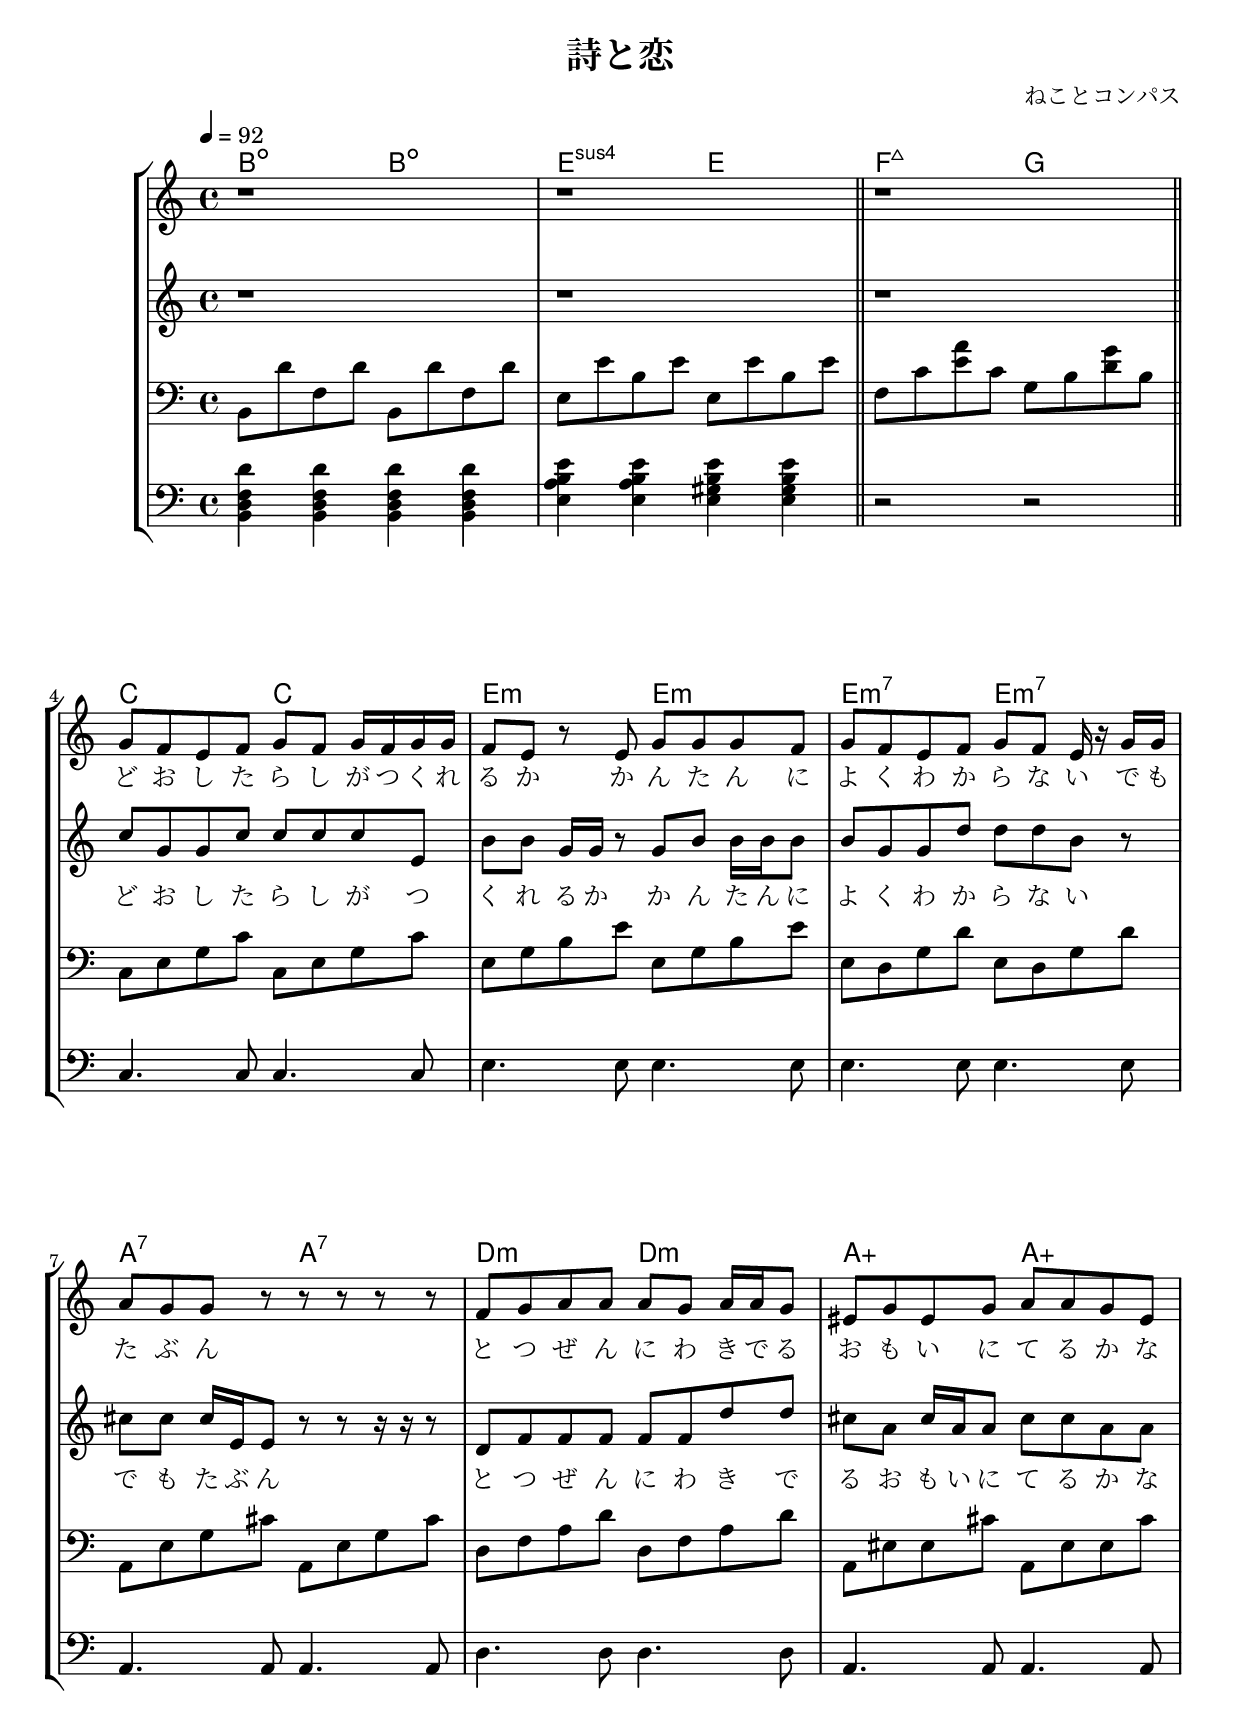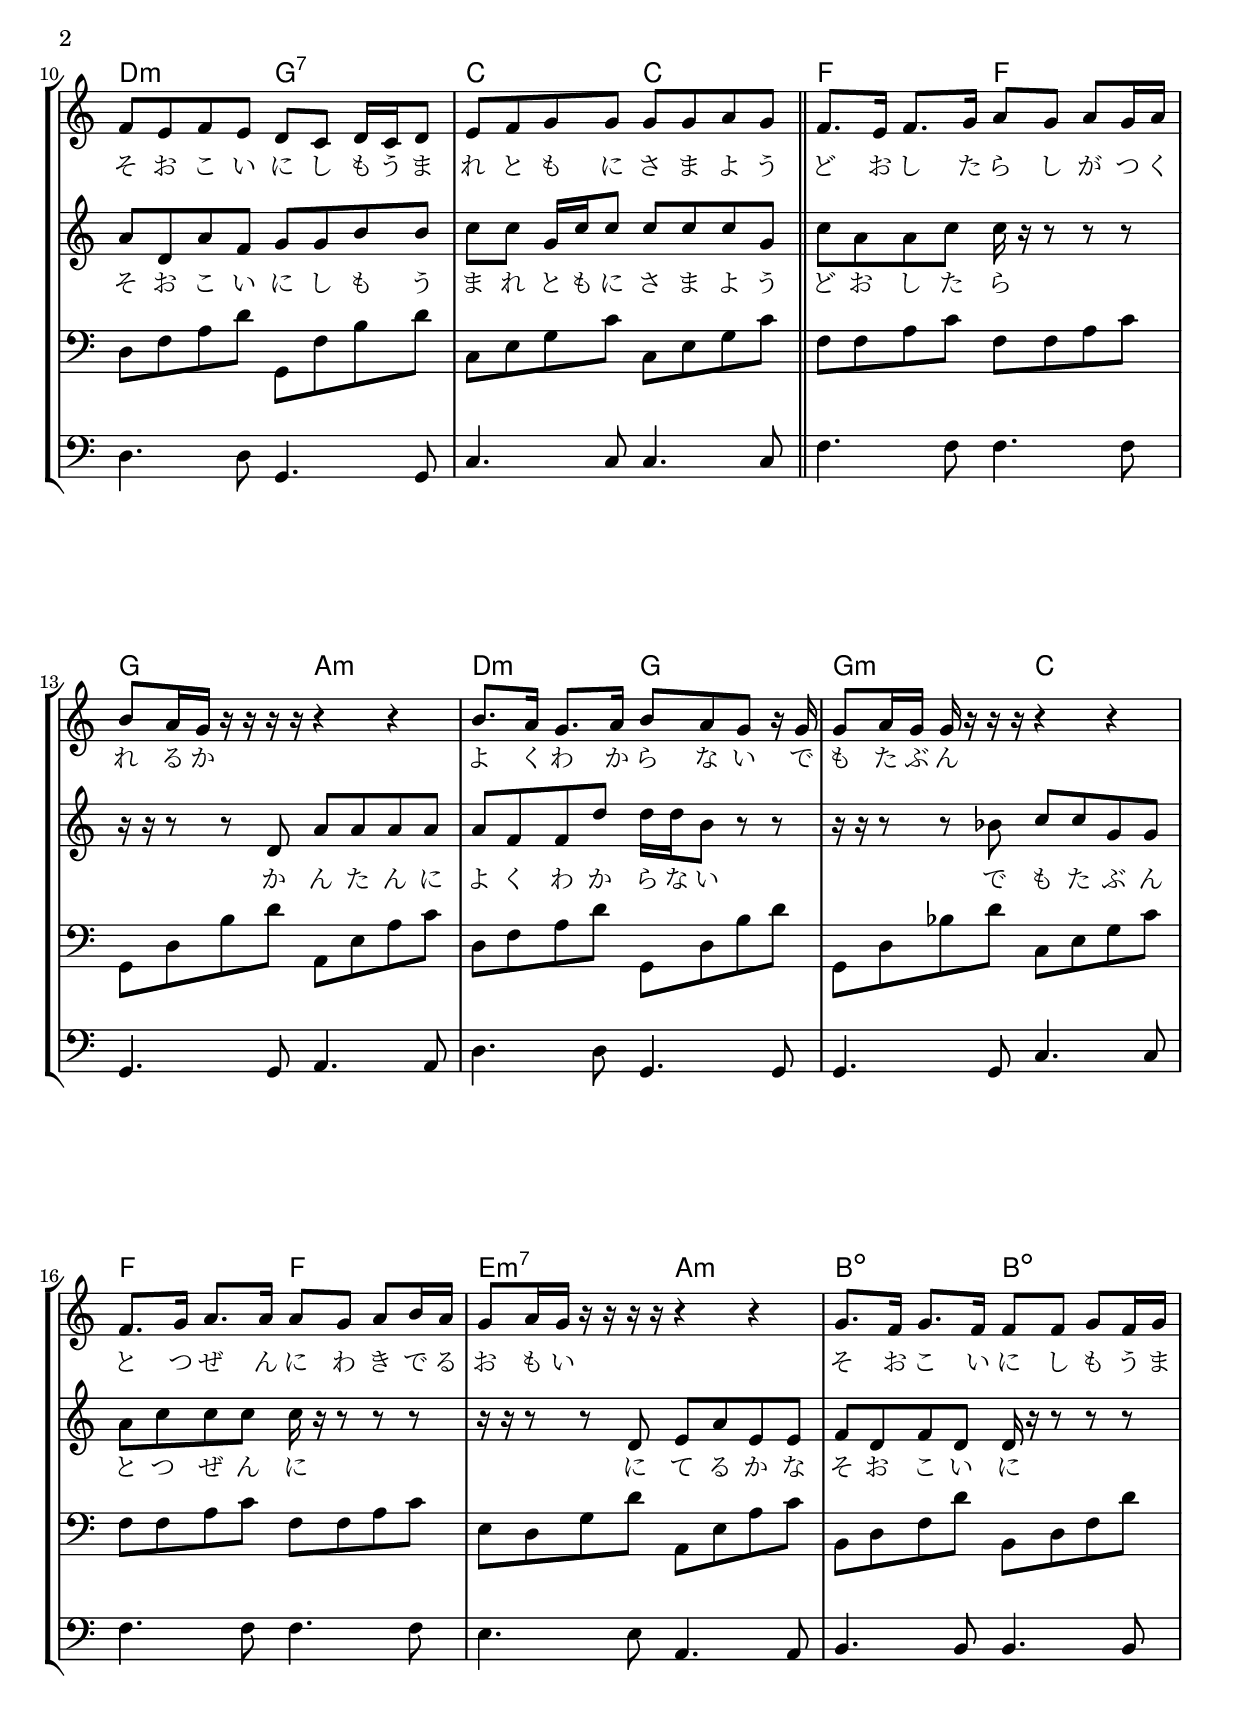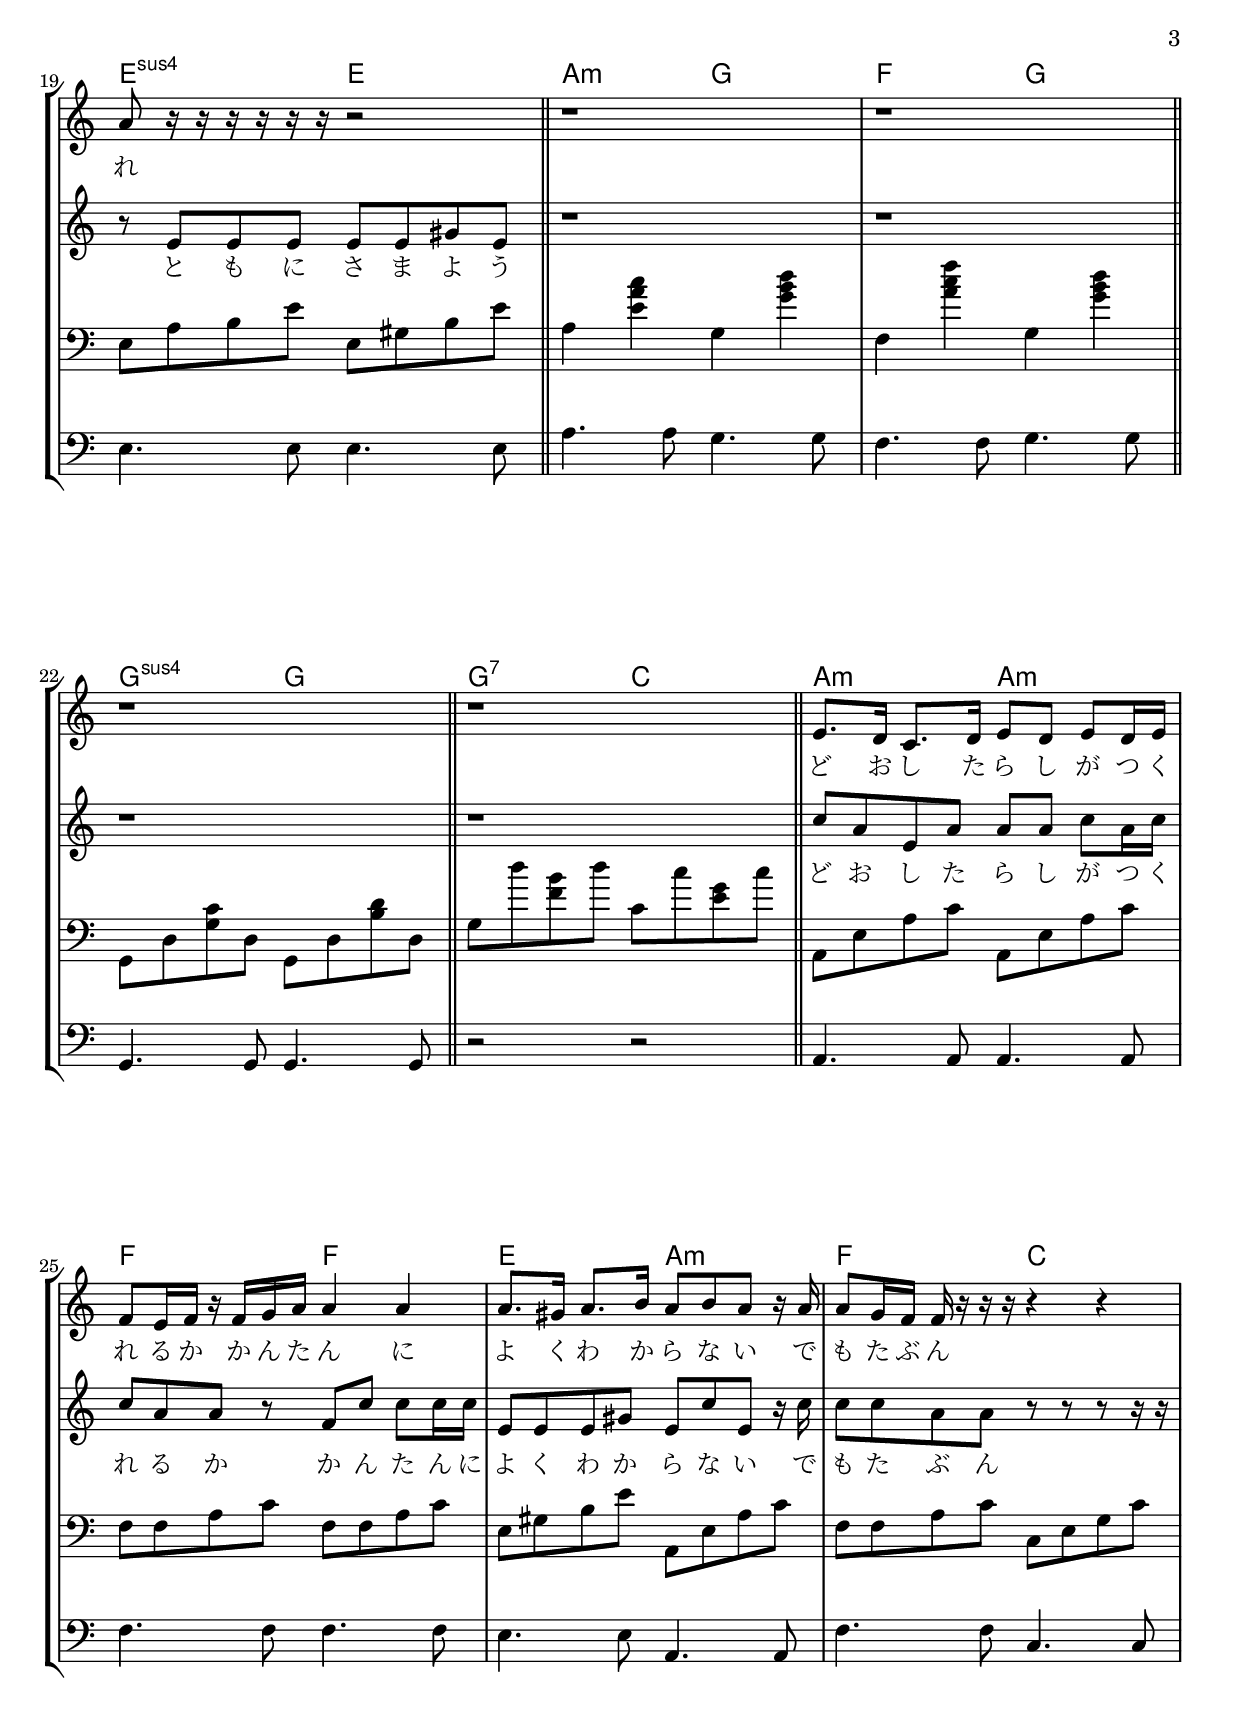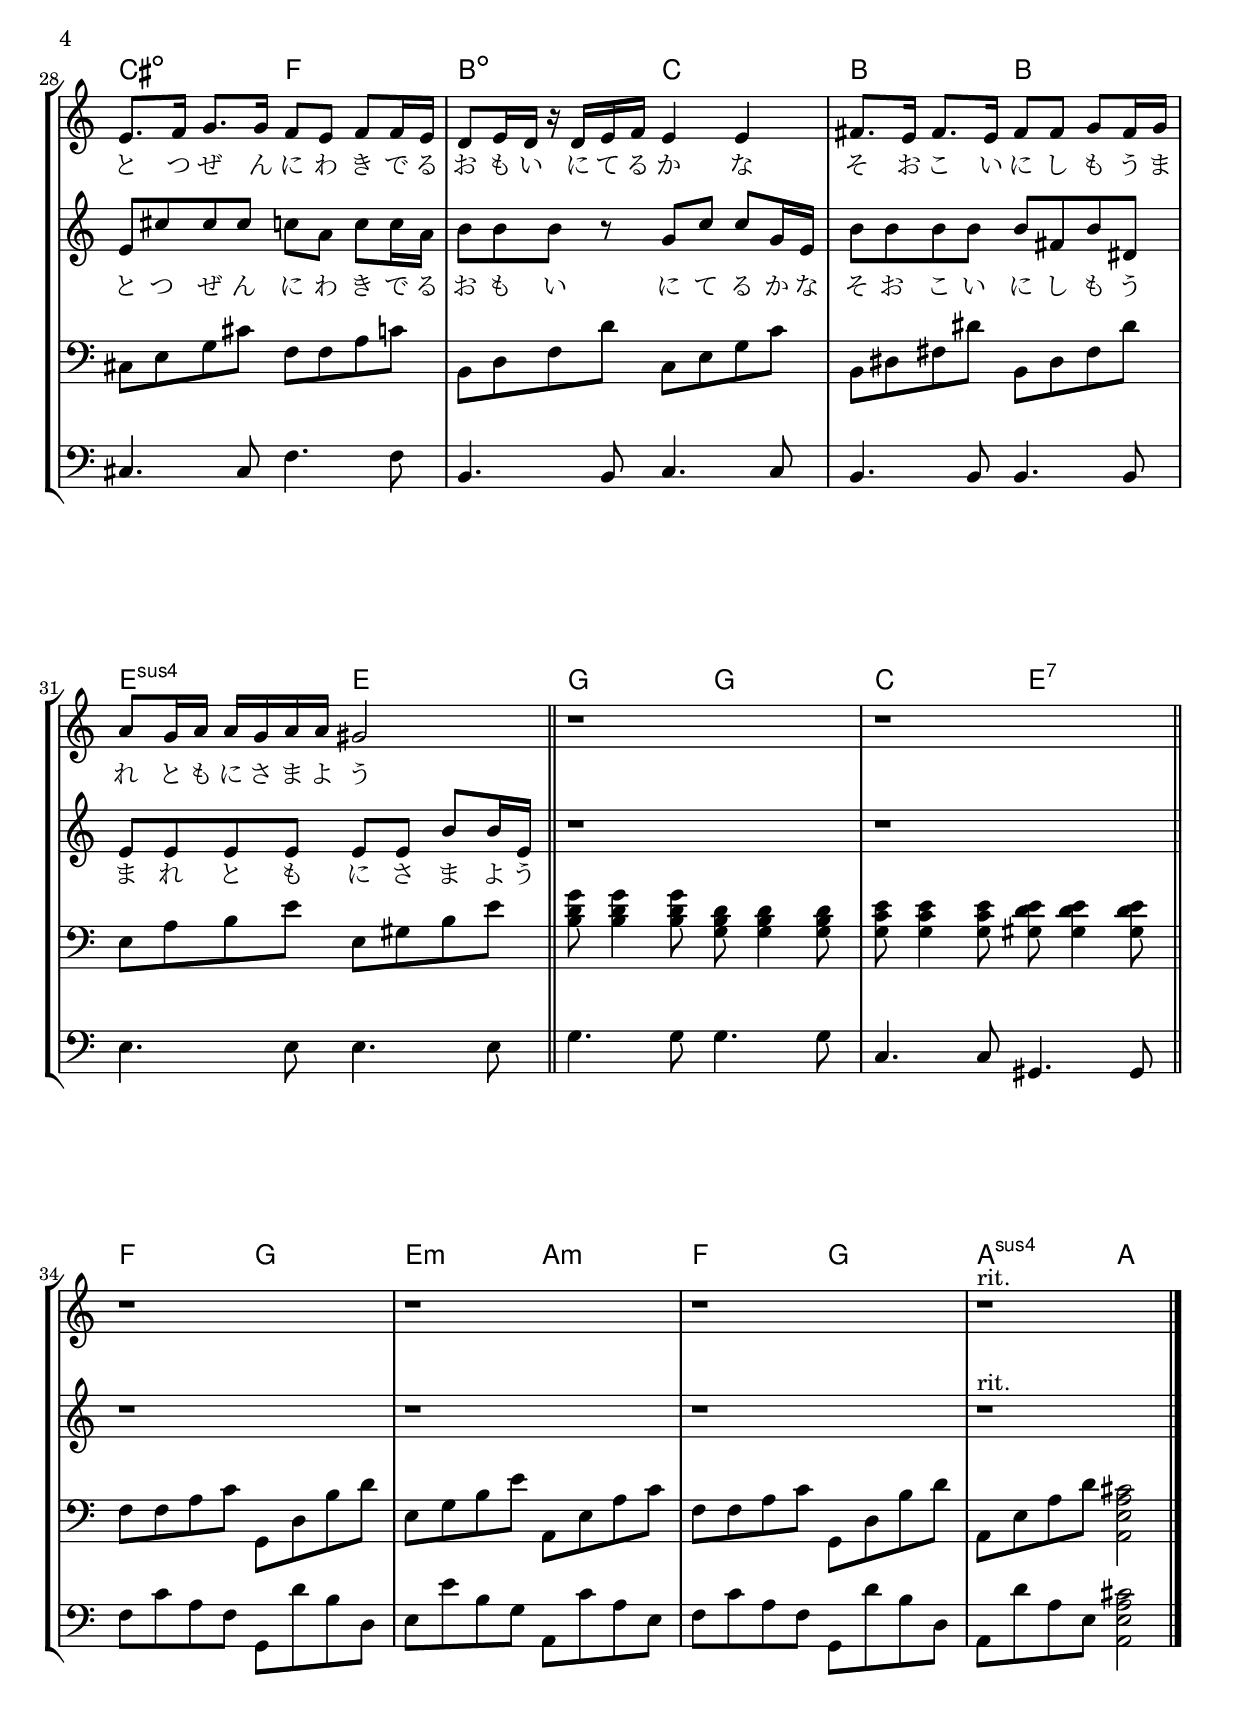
\version "2.12.1"

\header {
	title = \markup {詩と恋}
	composer = \markup \center-column {ねことコンパス}
}

harmony = \chordmode {
	b2:dim b:dim e:sus4 e 

	f:maj7 g 

	c c e:m e:m e:min7 e:min7 a:7 a:7 d:m d:m a:aug a:aug d:m g:7 c c 

	f f g a:m d:m g g:m c f f e:min7 a:m b:dim b:dim e:sus4 e 

	a:m g f g 

	g:sus4 g 

	g:7 c 

	a:m a:m f f e a:m f c cis:dim f b:dim c b b e:sus4 e 

	g g c e:7 

	f g e:m a:m f g a:sus4 a 
}

melody = {
	\key c \major
	\tempo 4 = 92
	r1 | r1   
	r1   
	\set Staff.midiInstrument = #"fss0.37"
	g'8  f'8  e'8  f'8  g'8  f'8  g'16  f'16  g'16  g'16 
	f'8  e'8  r8  e'8  g'8  g'8  g'8  f'8 
	g'8  f'8  e'8  f'8  g'8  f'8  e'16  r16  g'16  g'16 
	a'8  g'8  g'8  r8  r8  r8  r8  r8 
	f'8  g'8  a'8  a'8  a'8  g'8  a'16  a'16  g'8 
	eis'8  g'8  eis'8  g'8  a'8  a'8  g'8  eis'8 
	f'8  e'8  f'8  e'8  d'8  c'8  d'16  c'16  d'8 
	e'8  f'8  g'8  g'8  g'8  g'8  a'8  g'8
	\set Staff.midiInstrument = #"FX 4 (atmosphere)"
	f'8.  e'16  f'8.  g'16  a'8  g'8  a'8  g'16  a'16 
	b'8  a'16  g'16  r16  r16  r16  r16  r4  r4 
	b'8.  a'16  g'8.  a'16  b'8  a'8  g'8  r16  g'16 
	g'8  a'16  g'16  g'16  r16  r16  r16  r4  r4 
	f'8.  g'16  a'8.  a'16  a'8  g'8  a'8  b'16  a'16 
	g'8  a'16  g'16  r16  r16  r16  r16  r4  r4 
	g'8.  f'16  g'8.  f'16  f'8  f'8  g'8  f'16  g'16 
	a'8  r16  r16  r16  r16  r16  r16  r2
	r1 | r1   
	r1   
	r1   
	\set Staff.midiInstrument = #"mmi0.45"
	e'8.  d'16  c'8.  d'16  e'8  d'8  e'8  d'16  e'16 
	f'8  e'16  f'16  r16  f'16  g'16  a'16  a'4  a'4 
	a'8.  gis'16  a'8.  b'16  a'8  b'8  a'8  r16  a'16 
	a'8  g'16  f'16  f'16  r16  r16  r16  r4  r4 
	e'8.  f'16  g'8.  g'16  f'8  e'8  f'8  f'16  e'16 
	d'8  e'16  d'16  r16  d'16  e'16  f'16  e'4  e'4 
	fis'8.  e'16  fis'8.  e'16  fis'8  fis'8  g'8  fis'16  g'16 
	a'8  g'16  a'16  a'16  g'16  a'16  a'16  gis'2
	r1 | r1   
	r1 | r1 | r1 | r1^"rit." \bar "|."
}

words = \lyricmode {
	
	
	ど  お  し  た  ら  し  が  つ  く  れ  る  か  か  ん  た  ん  に  よ  く  わ  か  ら  な  い  で  も  た  ぶ  ん  と  つ  ぜ  ん  に  わ  き  で  る  お  も  い  に  て  る  か  な  そ  お  こ  い  に  し  も  う  ま  れ  と  も  に  さ  ま  よ  う  
	ど  お  し  た  ら  し  が  つ  く  れ  る  か  よ  く  わ  か  ら  な  い  で  も  た  ぶ  ん  と  つ  ぜ  ん  に  わ  き  で  る  お  も  い  そ  お  こ  い  に  し  も  う  ま  れ  
	
	
	
	ど  お  し  た  ら  し  が  つ  く  れ  る  か  か  ん  た  ん  に  よ  く  わ  か  ら  な  い  で  も  た  ぶ  ん  と  つ  ぜ  ん  に  わ  き  で  る  お  も  い  に  て  る  か  な  そ  お  こ  い  に  し  も  う  ま  れ  と  も  に  さ  ま  よ  う  
	
	
}

secondmelody = {
	\key c \major
	\tempo 4 = 92
	r1 | r1   
	r1   
	\set Staff.midiInstrument = #"mmi0.48"
	c''8  g'8  g'8  c''8  c''8  c''8  c''8  e'8 
	b'8  b'8  g'16  g'16  r8  g'8  b'8  b'16  b'16  b'8 
	b'8  g'8  g'8  d''8  d''8  d''8  b'8  r8 
	cis''8  cis''8  cis''16  e'16  e'8  r8  r8  r16  r16  r8 
	d'8  f'8  f'8  f'8  f'8  f'8  d''8  d''8 
	cis''8  a'8  cis''16  a'16  a'8  cis''8  cis''8  a'8  a'8 
	a'8  d'8  a'8  f'8  g'8  g'8  b'8  b'8 
	c''8  c''8  g'16  c''16  c''8  c''8  c''8  c''8  g'8
	\set Staff.midiInstrument = #"Synthbrass 1"
	c''8  a'8  a'8  c''8  c''16  r16  r8  r8  r8 
	r16  r16  r8  r8  d'8  a'8  a'8  a'8  a'8 
	a'8  f'8  f'8  d''8  d''16  d''16  b'8  r8  r8 
	r16  r16  r8  r8  bes'8  c''8  c''8  g'8  g'8 
	a'8  c''8  c''8  c''8  c''16  r16  r8  r8  r8 
	r16  r16  r8  r8  d'8  e'8  a'8  e'8  e'8 
	f'8  d'8  f'8  d'8  d'16  r16  r8  r8  r8 
	r8  e'8  e'8  e'8  e'8  e'8  gis'8  e'8
	r1 | r1   
	r1   
	r1   
	\set Staff.midiInstrument = #"fss0.42"
	c''8  a'8  e'8  a'8  a'8  a'8  c''8  a'16  c''16 
	c''8  a'8  a'8  r8  f'8  c''8  c''8  c''16  c''16 
	e'8  e'8  e'8  gis'8  e'8  c''8  e'8  r16  c''16 
	c''8  c''8  a'8  a'8  r8  r8  r8  r16  r16 
	e'8  cis''8  cis''8  cis''8  c''8  a'8  c''8  c''16  a'16 
	b'8  b'8  b'8  r8  g'8  c''8  c''8  g'16  e'16 
	b'8  b'8  b'8  b'8  b'8  fis'8  b'8  dis'8 
	e'8  e'8  e'8  e'8  e'8  e'8  b'8  b'16  e'16
	r1 | r1   
	r1 | r1 | r1 | r1^"rit." \bar "|."
}

secondwords = \lyricmode {
	
	
	ど  お  し  た  ら  し  が  つ  く  れ  る  か  か  ん  た  ん  に  よ  く  わ  か  ら  な  い  で  も  た  ぶ  ん  と  つ  ぜ  ん  に  わ  き  で  る  お  も  い  に  て  る  か  な  そ  お  こ  い  に  し  も  う  ま  れ  と  も  に  さ  ま  よ  う  
	ど  お  し  た  ら  か  ん  た  ん  に  よ  く  わ  か  ら  な  い  で  も  た  ぶ  ん  と  つ  ぜ  ん  に  に  て  る  か  な  そ  お  こ  い  に  と  も  に  さ  ま  よ  う  
	
	
	
	ど  お  し  た  ら  し  が  つ  く  れ  る  か  か  ん  た  ん  に  よ  く  わ  か  ら  な  い  で  も  た  ぶ  ん  と  つ  ぜ  ん  に  わ  き  で  る  お  も  い  に  て  る  か  な  そ  お  こ  い  に  し  も  う  ま  れ  と  も  に  さ  ま  よ  う  
	
	
}

tempochange = {
	\tempo 4 = 92
	r1 | r1 \bar "||"
	\tempo 4 = 92
	r1 \bar "||"
	\tempo 4 = 92
	r1 | r1 | r1 | r1 | r1 | r1 | r1 | r1 \bar "||"
	\tempo 4 = 92
	r1 | r1 | r1 | r1 | r1 | r1 | r1 | r1 \bar "||"
	\tempo 4 = 92
	r1 | r1 \bar "||"
	\tempo 4 = 92
	r1 \bar "||"
	\tempo 4 = 92
	r1 \bar "||"
	\tempo 4 = 92
	r1 | r1 | r1 | r1 | r1 | r1 | r1 | r1 \bar "||"
	\tempo 4 = 92
	r1 | r1 \bar "||"
	\tempo 4 = 92
	r1 | r1 | r1 | \tempo 4 = 69 r2 \tempo 4 = 61 r2 \bar "|."
}

mainacc = {
	\clef bass
	\set Staff.midiInstrument = #"Church organ"
	\key c \major
	\tempo 4 = 92
	b,8 d' f d'
	b,8 d' f d'
	e8 e' b e'
	e8 e' b e'
	\bar "||"

	\set Staff.midiInstrument = #"Pad 3 (polysynth)"
	f8 c' <e' a'> c'
	g8 b <d' g'> b
	\bar "||"

	\set Staff.midiInstrument = #"Church organ"
	c8 e8 g8 c'8
	c8 e8 g8 c'8
	e8 g8 b8 e'8
	e8 g8 b8 e'8
	e8 d8 g8 d'8
	e8 d8 g8 d'8
	a,8 e8 g8 cis'8
	a,8 e8 g8 cis'8
	d8 f8 a8 d'8
	d8 f8 a8 d'8
	a,8 eis8 eis8 cis'8
	a,8 eis8 eis8 cis'8
	d8 f8 a8 d'8
	g,8 f8 b8 d'8
	c8 e8 g8 c'8
	c8 e8 g8 c'8
	\bar "||"

	\set Staff.midiInstrument = #"Church organ"
	f8 f8 a8 c'8
	f8 f8 a8 c'8
	g,8 d8 b8 d'8
	a,8 e8 a8 c'8
	d8 f8 a8 d'8
	g,8 d8 b8 d'8
	g,8 d8 bes8 d'8
	c8 e8 g8 c'8
	f8 f8 a8 c'8
	f8 f8 a8 c'8
	e8 d8 g8 d'8
	a,8 e8 a8 c'8
	b,8 d8 f8 d'8
	b,8 d8 f8 d'8
	e8 a8 b8 e'8
	e8 gis8 b8 e'8
	\bar "||"

	\set Staff.midiInstrument = #"Pad 4 (choir)"
	a4 <e' a' c''>4
	g4 <g' b' d''>4
	f4 <a' c'' f''>4
	g4 <g' b' d''>4
	\bar "||"

	\set Staff.midiInstrument = #"Church organ"
	g,8 d <g c'> d
	g,8 d <b d'> d
	\bar "||"

	\set Staff.midiInstrument = #"String Ensemble 1"
	g8 d'' <f' b'> d''
	c'8 c'' <e' g'> c''
	\bar "||"

	\set Staff.midiInstrument = #"Church organ"
	a,8 e8 a8 c'8
	a,8 e8 a8 c'8
	f8 f8 a8 c'8
	f8 f8 a8 c'8
	e8 gis8 b8 e'8
	a,8 e8 a8 c'8
	f8 f8 a8 c'8
	c8 e8 g8 c'8
	cis8 e8 g8 cis'8
	f8 f8 a8 c'8
	b,8 d8 f8 d'8
	c8 e8 g8 c'8
	b,8 dis8 fis8 dis'8
	b,8 dis8 fis8 dis'8
	e8 a8 b8 e'8
	e8 gis8 b8 e'8
	\bar "||"

	\set Staff.midiInstrument = #"FX 7 (echoes)"
	<b d' g'>8 <b d' g'>4 <b d' g'>8
	<g b d'>8 <g b d'>4 <g b d'>8
	<g c' e'>8 <g c' e'>4 <g c' e'>8
	<gis d' e'>8 <gis d' e'>4 <gis d' e'>8
	\bar "||"

	\set Staff.midiInstrument = #"Lead 6 (voice)"
	f8 f8 a8 c'8
	g,8 d8 b8 d'8
	e8 g8 b8 e'8
	a,8 e8 a8 c'8
	f8 f8 a8 c'8
	g,8 d8 b8 d'8
	a,8 e8 a8 d'8
	<a, e a cis'>2
	\bar "|."
}

subacc = {
	\clef bass
	\set Staff.midiInstrument = #"Pad 2 (warm)"
	\key c \major
	\tempo 4 = 92
	<b, d f d'>4 <b, d f d'>4
	<b, d f d'>4 <b, d f d'>4
	<e a b e'>4 <e a b e'>4
	<e gis b e'>4 <e gis b e'>4
	\bar "||"

	\set Staff.midiInstrument = #"Violin"
	r2
	r2
	\bar "||"

	\set Staff.midiInstrument = #"Tuba"
	c4.c8
	c4.c8
	e4.e8
	e4.e8
	e4.e8
	e4.e8
	a,4.a,8
	a,4.a,8
	d4.d8
	d4.d8
	a,4.a,8
	a,4.a,8
	d4.d8
	g,4.g,8
	c4.c8
	c4.c8
	\bar "||"

	\set Staff.midiInstrument = #"Tuba"
	f4.f8
	f4.f8
	g,4.g,8
	a,4.a,8
	d4.d8
	g,4.g,8
	g,4.g,8
	c4.c8
	f4.f8
	f4.f8
	e4.e8
	a,4.a,8
	b,4.b,8
	b,4.b,8
	e4.e8
	e4.e8
	\bar "||"

	\set Staff.midiInstrument = #"French horn"
	a4.a8
	g4.g8
	f4.f8
	g4.g8
	\bar "||"

	\set Staff.midiInstrument = #"Flute"
	g,4.g,8
	g,4.g,8
	\bar "||"

	\set Staff.midiInstrument = #"Acoustic grand"
	r2
	r2
	\bar "||"

	\set Staff.midiInstrument = #"Tuba"
	a,4.a,8
	a,4.a,8
	f4.f8
	f4.f8
	e4.e8
	a,4.a,8
	f4.f8
	c4.c8
	cis4.cis8
	f4.f8
	b,4.b,8
	c4.c8
	b,4.b,8
	b,4.b,8
	e4.e8
	e4.e8
	\bar "||"

	\set Staff.midiInstrument = #"Acoustic grand"
	g4.g8
	g4.g8
	c4.c8
	gis,4.gis,8
	\bar "||"

	\set Staff.midiInstrument = #"Church organ"
	f8 c' a f
	g,8 d' b d
	e8 e' b g
	a,8 c' a e
	f8 c' a f
	g,8 d' b d
	a,8 d' a e
	<a, e a cis'>2
	\bar "|."
}

percA = {
	\drummode {
	r1  |r2 r8 hho4 hho8  \bar "||"
	r1 \bar "||"
	cymr4 cymr4 cymr4 cymr4  |cymr4 cymr8 cymr16 cymr16 cymr4 cymr4  |cymr4 cymr4 cymr4 cymr4  |cymr4 cymr2.  |cymr4 cymr4 cymr4 cymr4  |cymr4 cymr8 cymr16 cymr16 cymr4 cymr4  |cymr4 cymr4 cymr4 cymr4  |cymr4 cymr2.  \bar "||"
	cymr4 cymr4 cymr4 cymr4  |cymr4 cymr8 cymr16 cymr16 cymr4 cymr4  |cymr4 cymr4 cymr4 cymr4  |cymr4 cymr2.  |cymr4 cymr4 cymr4 cymr4  |cymr4 cymr8 cymr16 cymr16 cymr4 cymr4  |cymr4 cymr4 cymr4 cymr4  |cymr4 cymr2.  \bar "||"
	r1  |r2 r8 hho4 hho8  \bar "||"
	r2 r8 hho4 hho8  \bar "||"
	r1 \bar "||"
	cymr4 cymr4 cymr4 cymr4  |cymr4 cymr8 cymr16 cymr16 cymr4 cymr4  |cymr4 cymr4 cymr4 cymr4  |cymr4 cymr2.  |cymr4 cymr4 cymr4 cymr4  |cymr4 cymr8 cymr16 cymr16 cymr4 cymr4  |cymr4 cymr4 cymr4 cymr4  |cymr4 cymr2.  \bar "||"
	r1  |r2 r8 hho4 hho8  \bar "||"
	hh8 hh8 hh8 hh8 hh8 hh8 hh8 hh8  |hh8 hh8 hh8 hh8 hh4 hh8 hh8  |hh8 hh8 hh8 hh8 hh8 hh8 hh8 hh8  |r8 hh2. r8  \bar "|."
	}
}

percB = {
	\drummode {
	r4. hhp2 hhp8  |hhp4 hhp4 hhp4 hhp4  \bar "||"
	r1 \bar "||"
	r2 sn2  |r2 sn2  |r2 sn2  |r8 sn8 sn2.  |r2 sn2  |r2 sn2  |r2 sn2  |r8 sn8 sn2.  \bar "||"
	r2 sn2  |r2 sn2  |r2 sn2  |r8 sn8 sn2.  |r2 sn2  |r2 sn2  |r2 sn2  |r8 sn8 sn2.  \bar "||"
	r4. hhp2 hhp8  |hhp4 hhp4 hhp4 hhp4  \bar "||"
	hhp4 hhp4 hhp4 hhp4  \bar "||"
	r1 \bar "||"
	r2 sn2  |r2 sn2  |r2 sn2  |r8 sn8 sn2.  |r2 sn2  |r2 sn2  |r2 sn2  |r8 sn8 sn2.  \bar "||"
	r4. hhp2 hhp8  |hhp4 hhp4 hhp4 hhp4  \bar "||"
	r4 sn8. sn8 sn8. sn8. sn16  |r4 sn8. sn8 sn8. sn4  |r4 sn8. sn8 sn8. sn8. sn16  |r4 sn2 sn4  \bar "|."
	}
}

percC = {
	\drummode {
	hh4 hh4 hh4 hh4  |r4. hh2 r8  \bar "||"
	r1 \bar "||"
	bd2. r8 bd8  |bd2. r8 bd8  |bd2. r8 bd8  |bd4. bd8 bd4. bd8  |bd2. r8 bd8  |bd2. r8 bd8  |bd2. r8 bd8  |bd2 r8 bd4.  \bar "||"
	bd2. r8 bd8  |bd2. r8 bd8  |bd2. r8 bd8  |bd4. bd8 bd4. bd8  |bd2. r8 bd8  |bd2. r8 bd8  |bd2. r8 bd8  |bd2 r8 bd4.  \bar "||"
	hh4 hh4 hh4 hh4  |r4. hh2 r8  \bar "||"
	r4. hh2 r8  \bar "||"
	r1 \bar "||"
	bd2. r8 bd8  |bd2. r8 bd8  |bd2. r8 bd8  |bd4. bd8 bd4. bd8  |bd2. r8 bd8  |bd2. r8 bd8  |bd2. r8 bd8  |bd2 r8 bd4.  \bar "||"
	hh4 hh4 hh4 hh4  |r4. hh2 r8  \bar "||"
	bd8 bd4 bd2 bd8  |bd8 bd2 bd4.  |bd8 bd4 bd2 bd8  |bd8 bd4. bd4. bd8  \bar "|."
	}
}

percD = {
	\drummode {
	bd2. r8 bd8  |bd8. bd4. r16 bd4 bd8  \bar "||"
	r1 \bar "||"
	r1 |r1 |r1 |r2 r8 tommh8 tommh4  |r1 |r1 |r1 |r8. tommh8. tommh2 r8  \bar "||"
	r1 |r1 |r1 |r2 r8 tommh8 tommh4  |r1 |r1 |r1 |r8. tommh8. tommh2 r8  \bar "||"
	bd2. r8 bd8  |bd8. bd4. r16 bd4 bd8  \bar "||"
	bd8. bd4. r16 bd4 bd8  \bar "||"
	r1 \bar "||"
	r1 |r1 |r1 |r2 r8 tommh8 tommh4  |r1 |r1 |r1 |r8. tommh8. tommh2 r8  \bar "||"
	bd2. r8 bd8  |bd8. bd4. r16 bd4 bd8  \bar "||"
	r1  |r2 r8 hho4.  |r1  |r4. r16 hho2 r16  \bar "|."
	}
}

percE = {
	\drummode {
	r1 | r1 \bar "||"
	r1 \bar "||"
	r1 |r1 |r1 |r2. r8 toml8  |r1 |r1 |r1 |r2. toml8 toml8  \bar "||"
	r1 |r1 |r1 |r2. r8 toml8  |r1 |r1 |r1 |r2. toml8 toml8  \bar "||"
	r1 | r1 \bar "||"
	r1 \bar "||"
	r1 \bar "||"
	r1 |r1 |r1 |r2. r8 toml8  |r1 |r1 |r1 |r2. toml8 toml8  \bar "||"
	r1 | r1 \bar "||"
	r1 |r1 |r1 |cymc1  \bar "|."
	}
}

percF = {
	\drummode {
	r1 | r1 \bar "||"
	r1 \bar "||"
	r1 |r1 |r1 |r1 |r1 |r1 |r1 |hho1  \bar "||"
	r1 |r1 |r1 |r1 |r1 |r1 |r1 |hho1  \bar "||"
	r1 | r1 \bar "||"
	r1 \bar "||"
	r1 \bar "||"
	r1 |r1 |r1 |r1 |r1 |r1 |r1 |hho1  \bar "||"
	r1 | r1 \bar "||"
	r1 |r1 |r1 |r4 r16 tommh16 tommh4. tommh4  \bar "|."
	}
}

percG = {
	\drummode {
	r1 | r1 \bar "||"
	r1 \bar "||"
	r1 | r1 | r1 | r1 | r1 | r1 | r1 | r1 \bar "||"
	r1 | r1 | r1 | r1 | r1 | r1 | r1 | r1 \bar "||"
	r1 | r1 \bar "||"
	r1 \bar "||"
	r1 \bar "||"
	r1 | r1 | r1 | r1 | r1 | r1 | r1 | r1 \bar "||"
	r1 | r1 \bar "||"
	r1 |r1 |r1 |r4. r16 tomml4. tomml8.  \bar "|."
	}
}

percH = {
	\drummode {
	r1 | r1 \bar "||"
	r1 \bar "||"
	r1 | r1 | r1 | r1 | r1 | r1 | r1 | r1 \bar "||"
	r1 | r1 | r1 | r1 | r1 | r1 | r1 | r1 \bar "||"
	r1 | r1 \bar "||"
	r1 \bar "||"
	r1 \bar "||"
	r1 | r1 | r1 | r1 | r1 | r1 | r1 | r1 \bar "||"
	r1 | r1 \bar "||"
	r1 |r1 |r1 |r2 r16 toml8 toml4 r16  \bar "|."
	}
}

percI = {
	\drummode {
	r1 | r1 \bar "||"
	r1 \bar "||"
	r1 | r1 | r1 | r1 | r1 | r1 | r1 | r1 \bar "||"
	r1 | r1 | r1 | r1 | r1 | r1 | r1 | r1 \bar "||"
	r1 | r1 \bar "||"
	r1 \bar "||"
	r1 \bar "||"
	r1 | r1 | r1 | r1 | r1 | r1 | r1 | r1 \bar "||"
	r1 | r1 \bar "||"
	r1 |r1 |r1 |r2 r8 tomfh4 tomfh8  \bar "|."
	}
}

\score {
	<<
		\new StaffGroup <<
			\new ChordNames {\harmony}
			\new Voice = "melody" {\melody}
			\new Lyrics \lyricsto "melody" \words
			\new Voice = "secondmelody" {\secondmelody}
			\new Lyrics \lyricsto "secondmelody" \secondwords
			\new Staff = "mainacc" {\mainacc}
			\new Staff = "subacc" {\subacc}
		>>
	>>
	\layout { }
}
